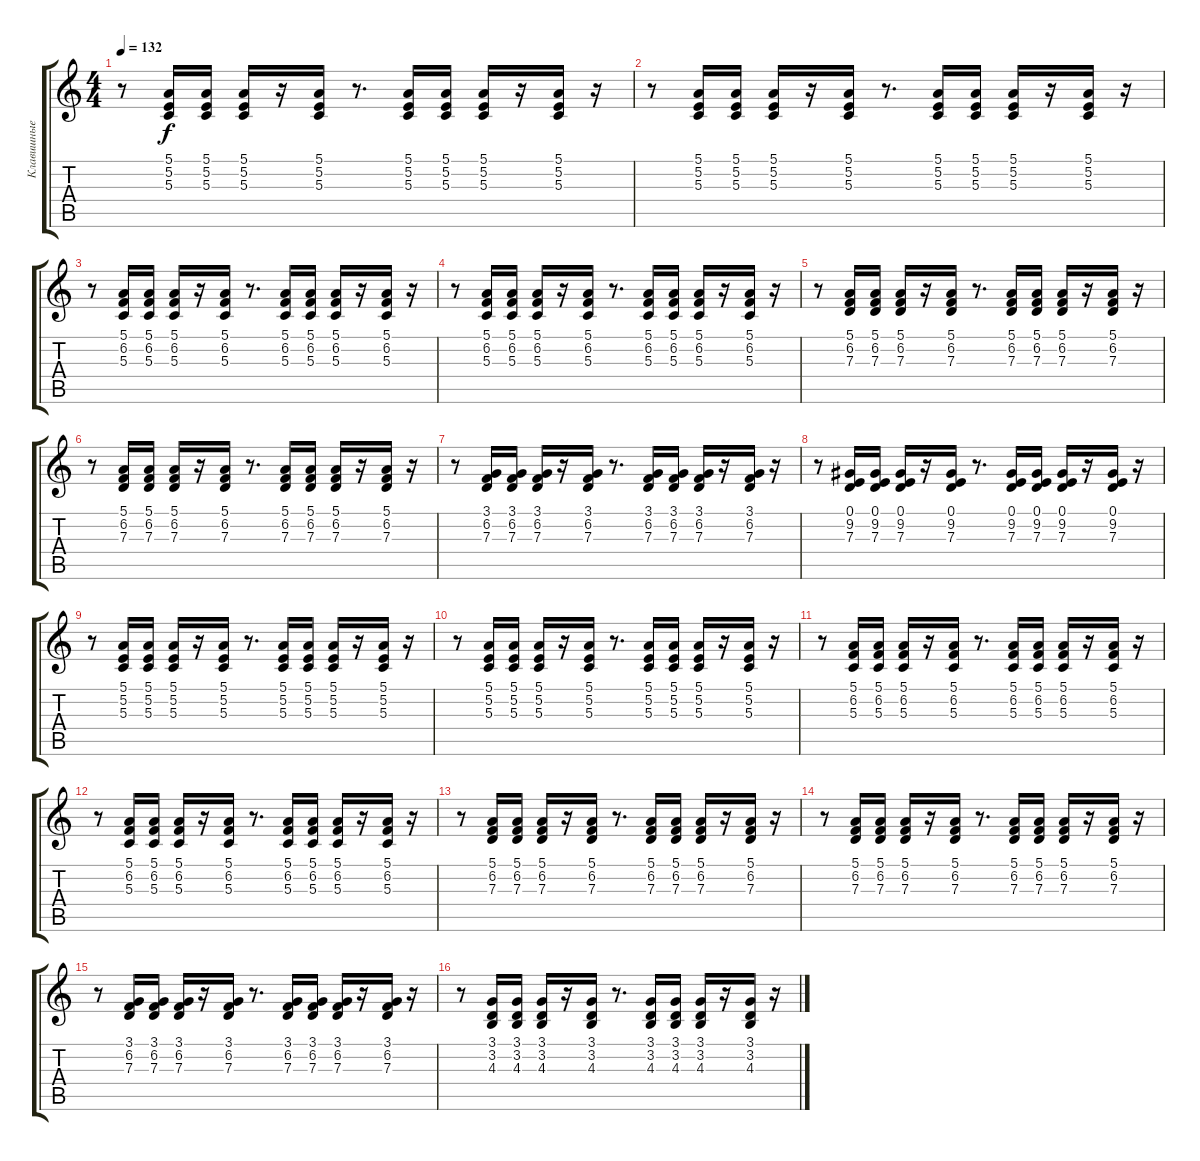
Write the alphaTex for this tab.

\track ("Клавишные" "Клавишные") {instrument pad3polysynth}
\staff {score tabs}
\tuning (E4 B3 G3 D3 A2 E2) {hide}
\ts (4 4)
\tempo 132
\clef g2
\ks c
r.8{dy f} (5.1 5.2 5.3).16 (5.1 5.2 5.3).16 (5.1 5.2 5.3).16 r.16 (5.1 5.2 5.3).16 r.8{d} (5.1 5.2 5.3).16 (5.1 5.2 5.3).16 (5.1 5.2 5.3).16 r.16 (5.1 5.2 5.3).16 r.16 |
r.8 (5.1 5.2 5.3).16 (5.1 5.2 5.3).16 (5.1 5.2 5.3).16 r.16 (5.1 5.2 5.3).16 r.8{d} (5.1 5.2 5.3).16 (5.1 5.2 5.3).16 (5.1 5.2 5.3).16 r.16 (5.1 5.2 5.3).16 r.16 |
r.8 (5.1 6.2 5.3).16 (5.1 6.2 5.3).16 (5.1 6.2 5.3).16 r.16 (5.1 6.2 5.3).16 r.8{d} (5.1 6.2 5.3).16 (5.1 6.2 5.3).16 (5.1 6.2 5.3).16 r.16 (5.1 6.2 5.3).16 r.16 |
r.8 (5.1 6.2 5.3).16 (5.1 6.2 5.3).16 (5.1 6.2 5.3).16 r.16 (5.1 6.2 5.3).16 r.8{d} (5.1 6.2 5.3).16 (5.1 6.2 5.3).16 (5.1 6.2 5.3).16 r.16 (5.1 6.2 5.3).16 r.16 |
r.8 (5.1 6.2 7.3).16 (5.1 6.2 7.3).16 (5.1 6.2 7.3).16 r.16 (5.1 6.2 7.3).16 r.8{d} (5.1 6.2 7.3).16 (5.1 6.2 7.3).16 (5.1 6.2 7.3).16 r.16 (5.1 6.2 7.3).16 r.16 |
r.8 (5.1 6.2 7.3).16 (5.1 6.2 7.3).16 (5.1 6.2 7.3).16 r.16 (5.1 6.2 7.3).16 r.8{d} (5.1 6.2 7.3).16 (5.1 6.2 7.3).16 (5.1 6.2 7.3).16 r.16 (5.1 6.2 7.3).16 r.16 |
r.8 (3.1 6.2 7.3).16 (3.1 6.2 7.3).16 (3.1 6.2 7.3).16 r.16 (3.1 6.2 7.3).16 r.8{d} (3.1 6.2 7.3).16 (3.1 6.2 7.3).16 (3.1 6.2 7.3).16 r.16 (3.1 6.2 7.3).16 r.16 |
r.8 (0.1 9.2 7.3).16 (0.1 9.2 7.3).16 (0.1 9.2 7.3).16 r.16 (0.1 9.2 7.3).16 r.8{d} (0.1 9.2 7.3).16 (0.1 9.2 7.3).16 (0.1 9.2 7.3).16 r.16 (0.1 9.2 7.3).16 r.16 |
r.8 (5.1 5.2 5.3).16 (5.1 5.2 5.3).16 (5.1 5.2 5.3).16 r.16 (5.1 5.2 5.3).16 r.8{d} (5.1 5.2 5.3).16 (5.1 5.2 5.3).16 (5.1 5.2 5.3).16 r.16 (5.1 5.2 5.3).16 r.16 |
r.8 (5.1 5.2 5.3).16 (5.1 5.2 5.3).16 (5.1 5.2 5.3).16 r.16 (5.1 5.2 5.3).16 r.8{d} (5.1 5.2 5.3).16 (5.1 5.2 5.3).16 (5.1 5.2 5.3).16 r.16 (5.1 5.2 5.3).16 r.16 |
r.8 (5.1 6.2 5.3).16 (5.1 6.2 5.3).16 (5.1 6.2 5.3).16 r.16 (5.1 6.2 5.3).16 r.8{d} (5.1 6.2 5.3).16 (5.1 6.2 5.3).16 (5.1 6.2 5.3).16 r.16 (5.1 6.2 5.3).16 r.16 |
r.8 (5.1 6.2 5.3).16 (5.1 6.2 5.3).16 (5.1 6.2 5.3).16 r.16 (5.1 6.2 5.3).16 r.8{d} (5.1 6.2 5.3).16 (5.1 6.2 5.3).16 (5.1 6.2 5.3).16 r.16 (5.1 6.2 5.3).16 r.16 |
r.8 (5.1 6.2 7.3).16 (5.1 6.2 7.3).16 (5.1 6.2 7.3).16 r.16 (5.1 6.2 7.3).16 r.8{d} (5.1 6.2 7.3).16 (5.1 6.2 7.3).16 (5.1 6.2 7.3).16 r.16 (5.1 6.2 7.3).16 r.16 |
r.8 (5.1 6.2 7.3).16 (5.1 6.2 7.3).16 (5.1 6.2 7.3).16 r.16 (5.1 6.2 7.3).16 r.8{d} (5.1 6.2 7.3).16 (5.1 6.2 7.3).16 (5.1 6.2 7.3).16 r.16 (5.1 6.2 7.3).16 r.16 |
r.8 (3.1 6.2 7.3).16 (3.1 6.2 7.3).16 (3.1 6.2 7.3).16 r.16 (3.1 6.2 7.3).16 r.8{d} (3.1 6.2 7.3).16 (3.1 6.2 7.3).16 (3.1 6.2 7.3).16 r.16 (3.1 6.2 7.3).16 r.16 |
r.8 (3.1 3.2 4.3).16 (3.1 3.2 4.3).16 (3.1 3.2 4.3).16 r.16 (3.1 3.2 4.3).16 r.8{d} (3.1 3.2 4.3).16 (3.1 3.2 4.3).16 (3.1 3.2 4.3).16 r.16 (3.1 3.2 4.3).16 r.16
